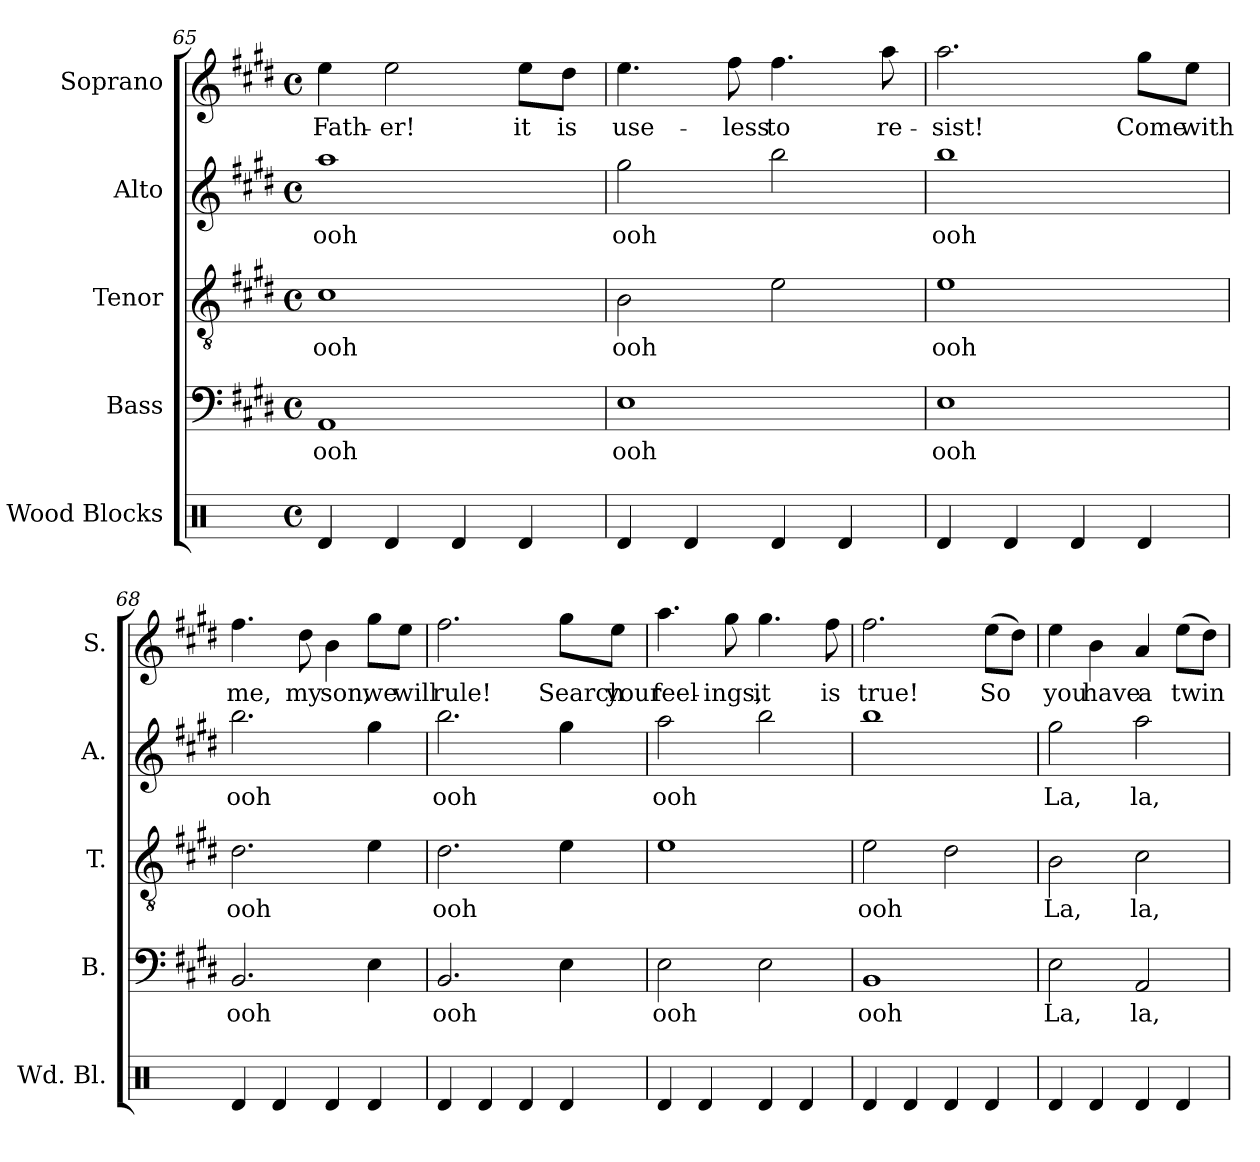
**kern	**kern	**text	**kern	**text	**kern	**text	**kern	**text
*part5	*part4	*part4	*part3	*part3	*part2	*part2	*part1	*part1
*staff5	*staff4	*staff4	*staff3	*staff3	*staff2	*staff2	*staff1	*staff1
*I"Wood Blocks	*I"Bass	*	*I"Tenor	*	*I"Alto	*	*I"Soprano	*
*I'Wd. Bl.	*I'B.	*	*I'T.	*	*I'A.	*	*I'S.	*
*clefX	*clefF4	*	*clefGv2	*	*clefG2	*	*clefG2	*
*k[]	*k[f#c#g#d#]	*	*k[f#c#g#d#]	*	*k[f#c#g#d#]	*	*k[f#c#g#d#]	*
*M4/4	*M4/4	*	*M4/4	*	*M4/4	*	*M4/4	*
*met(c)	*met(c)	*	*met(c)	*	*met(c)	*	*met(c)	*
=65	=65	=65	=65	=65	=65	=65	=65	=65
!	!	!LO:LY:b	!	!LO:LY:b	!	!LO:LY:b	!	!LO:LY:b
4Rd	1AA	ooh	1c#	ooh	1aa	ooh	4ee\	Fath-
!	!	!	!	!	!	!	!	!LO:LY:b
4Rd	.	.	.	.	.	.	2ee\	-er!
4Rd	.	.	.	.	.	.	.	.
!	!	!	!	!	!	!	!	!LO:LY:b
4Rd	.	.	.	.	.	.	8ee\L	it
!	!	!	!	!	!	!	!	!LO:LY:b
.	.	.	.	.	.	.	8dd#\J	is
!!LO:LB:g=z
=66	=66	=66	=66	=66	=66	=66	=66	=66
!	!	!LO:LY:b	!	!LO:LY:b	!	!LO:LY:b	!	!LO:LY:b
4Rd	1E	ooh	2B\	ooh	2gg#\	ooh	4.ee\	use-
4Rd	.	.	.	.	.	.	.	.
!	!	!	!	!	!	!	!	!LO:LY:b
.	.	.	.	.	.	.	8ff#\	-less
!	!	!	!	!	!	!	!	!LO:LY:b
4Rd	.	.	2e\	.	2bb\	.	4.ff#\	to
4Rd	.	.	.	.	.	.	.	.
!	!	!	!	!	!	!	!	!LO:LY:b
.	.	.	.	.	.	.	8aa\	re-
=67	=67	=67	=67	=67	=67	=67	=67	=67
!	!	!LO:LY:b	!	!LO:LY:b	!	!LO:LY:b	!	!LO:LY:b
4Rd	1E	ooh	1e	ooh	1bb	ooh	2.aa\	-sist!
4Rd	.	.	.	.	.	.	.	.
4Rd	.	.	.	.	.	.	.	.
!	!	!	!	!	!	!	!	!LO:LY:b
4Rd	.	.	.	.	.	.	8gg#\L	Come
!	!	!	!	!	!	!	!	!LO:LY:b
.	.	.	.	.	.	.	8ee\J	with
=68	=68	=68	=68	=68	=68	=68	=68	=68
!	!	!LO:LY:b	!	!LO:LY:b	!	!LO:LY:b	!	!LO:LY:b
4Rd	2.BB/	ooh	2.d#\	ooh	2.bb\	ooh	4.ff#\	me,
4Rd	.	.	.	.	.	.	.	.
!	!	!	!	!	!	!	!	!LO:LY:b
.	.	.	.	.	.	.	8dd#\	my
!	!	!	!	!	!	!	!	!LO:LY:b
4Rd	.	.	.	.	.	.	4b\	son,
!	!	!	!	!	!	!	!	!LO:LY:b
4Rd	4E\	.	4e\	.	4gg#\	.	8gg#\L	we
!	!	!	!	!	!	!	!	!LO:LY:b
.	.	.	.	.	.	.	8ee\J	will
=69	=69	=69	=69	=69	=69	=69	=69	=69
!	!	!LO:LY:b	!	!LO:LY:b	!	!LO:LY:b	!	!LO:LY:b
4Rd	2.BB/	ooh	2.d#\	ooh	2.bb\	ooh	2.ff#\	rule!
4Rd	.	.	.	.	.	.	.	.
4Rd	.	.	.	.	.	.	.	.
!	!	!	!	!	!	!	!	!LO:LY:b
4Rd	4E\	.	4e\	.	4gg#\	.	8gg#\L	Search
!	!	!	!	!	!	!	!	!LO:LY:b
.	.	.	.	.	.	.	8ee\J	your
!!LO:PB:g=z
=70	=70	=70	=70	=70	=70	=70	=70	=70
!	!	!LO:LY:b	!	!	!	!LO:LY:b	!	!LO:LY:b
4Rd	2E\	ooh	1e	.	2aa\	ooh	4.aa\	feel-
4Rd	.	.	.	.	.	.	.	.
!	!	!	!	!	!	!	!	!LO:LY:b
.	.	.	.	.	.	.	8gg#\	-ings,
!	!	!	!	!	!	!	!	!LO:LY:b
4Rd	2E\	.	.	.	2bb\	.	4.gg#\	it
4Rd	.	.	.	.	.	.	.	.
!	!	!	!	!	!	!	!	!LO:LY:b
.	.	.	.	.	.	.	8ff#\	is
=71	=71	=71	=71	=71	=71	=71	=71	=71
!	!	!LO:LY:b	!	!LO:LY:b	!	!	!	!LO:LY:b
4Rd	1BB	ooh	2e\	ooh	1bb	.	2.ff#\	true!
4Rd	.	.	.	.	.	.	.	.
4Rd	.	.	2d#\	.	.	.	.	.
!	!	!	!	!	!	!	!	!LO:LY:b
4Rd	.	.	.	.	.	.	(8ee\L	So
.	.	.	.	.	.	.	8dd#\J)	.
=72	=72	=72	=72	=72	=72	=72	=72	=72
!	!	!LO:LY:b	!	!LO:LY:b	!	!LO:LY:b	!	!LO:LY:b
4Rd	2E\	La,	2B\	-La,	2gg#\	La,	4ee\	you
!	!	!	!	!	!	!	!	!LO:LY:b
4Rd	.	.	.	.	.	.	4b\	have
!	!	!LO:LY:b	!	!LO:LY:b	!	!LO:LY:b	!	!LO:LY:b
4Rd	2AA/	la,	2c#\	la,	2aa\	la,	4a/	a
!	!	!	!	!	!	!	!	!LO:LY:b
4Rd	.	.	.	.	.	.	(8ee\L	twin
.	.	.	.	.	.	.	8dd#\J)	.
=	=	=	=	=	=	=	=	=
*-	*-	*-	*-	*-	*-	*-	*-	*-
